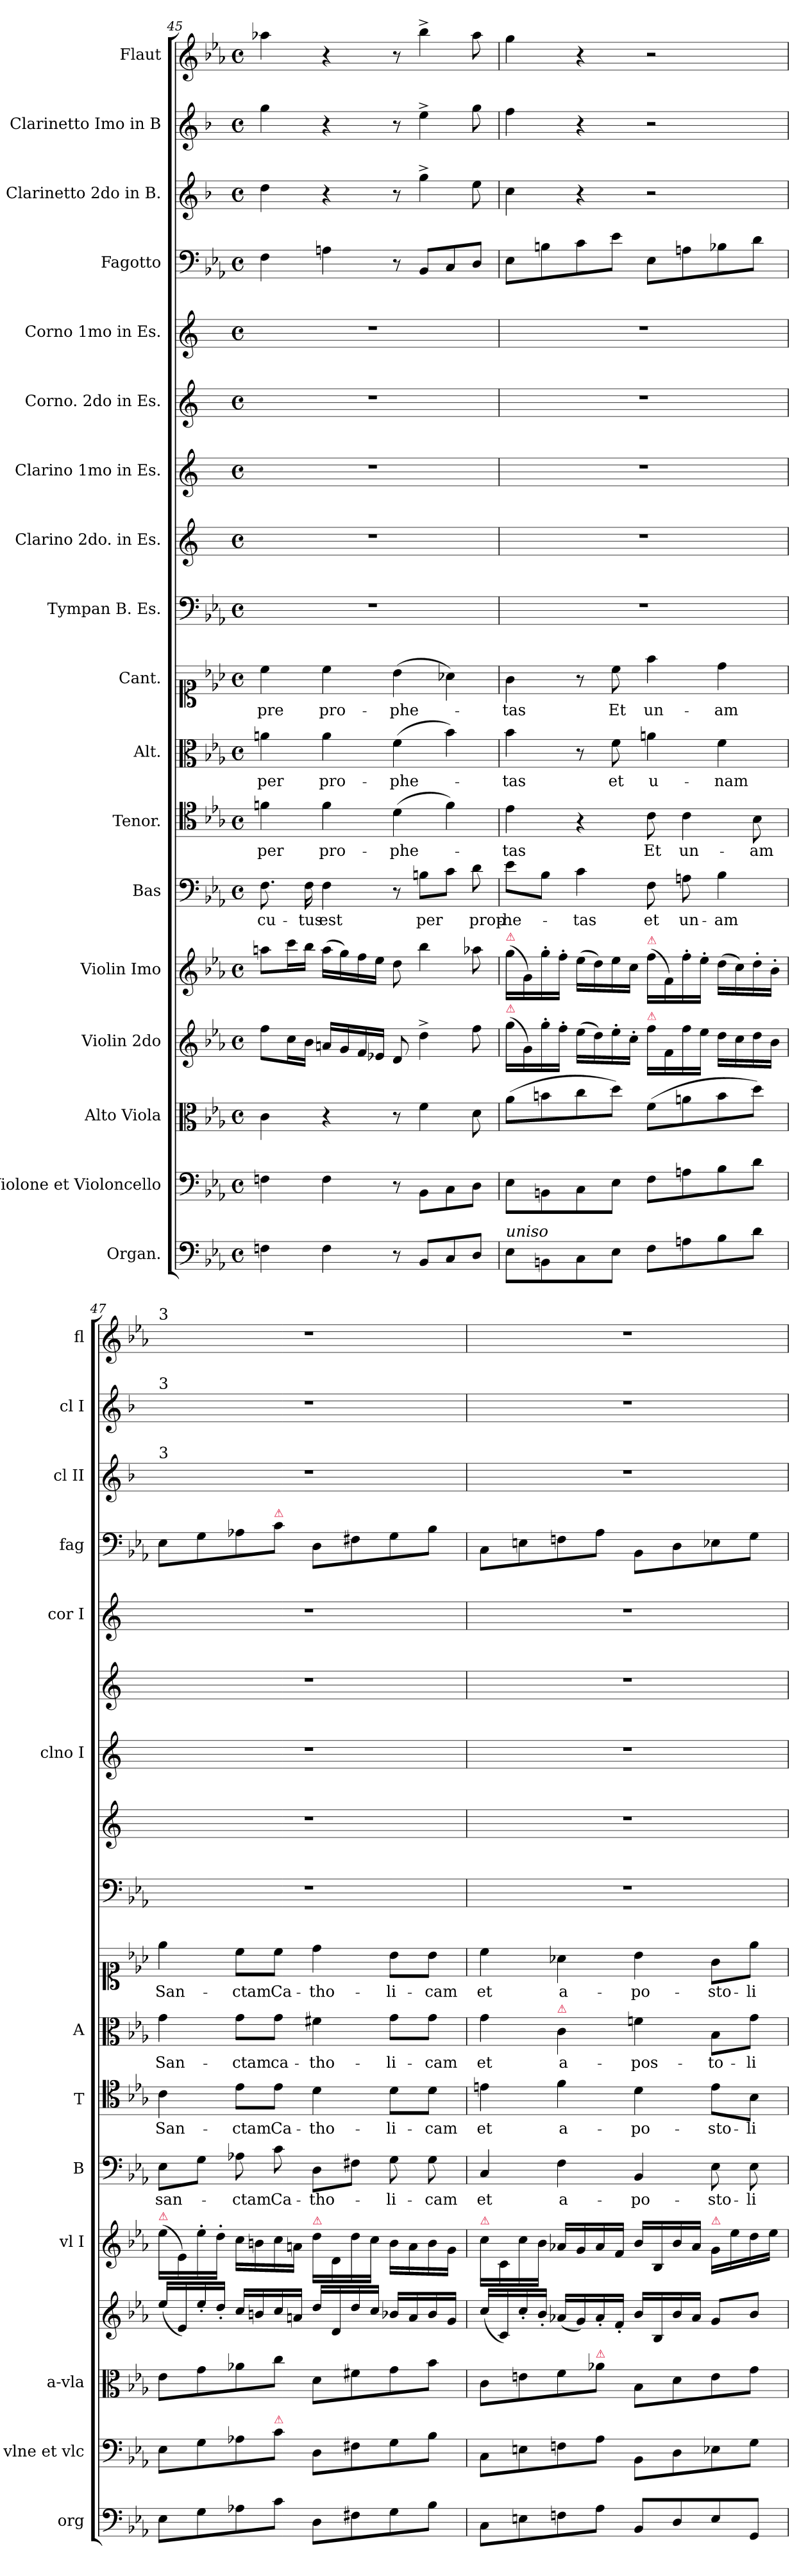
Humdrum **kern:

**kern	**kern	**kern	**kern	**kern	**kern	**text	**kern	**text	**kern	**text	**kern	**text	**kern	**kern	**kern	**kern	**kern	**kern	**kern	**kern	**kern
*part18	*part17	*part16	*part15	*part14	*part13	*part13	*part12	*part12	*part11	*part11	*part10	*part10	*part9	*part8	*part7	*part6	*part5	*part4	*part3	*part2	*part1
*staff18	*staff17	*staff16	*staff15	*staff14	*staff13	*staff13	*staff12	*staff12	*staff11	*staff11	*staff10	*staff10	*staff9	*staff8	*staff7	*staff6	*staff5	*staff4	*staff3	*staff2	*staff1
*I"Organ.	*I"Violone et Violoncello	*I"Alto Viola	*I"Violin 2do	*I"Violin Imo	*I"Bas	*	*I"Tenor.	*	*I"Alt.	*	*I"Cant.	*	*I"Tympan B. Es.	*I"Clarino 2do. in Es.	*I"Clarino 1mo in Es.	*I"Corno. 2do in Es.	*I"Corno 1mo in Es.	*I"Fagotto	*I"Clarinetto 2do in B.	*I"Clarinetto Imo in B	*I"Flaut
*I'org	*I'vlne et vlc	*I'a-vla	*	*I'vl I	*I'B	*	*I'T	*	*I'A	*	*	*	*	*	*I'clno I	*	*I'cor I	*I'fag	*I'cl II	*I'cl I	*I'fl
*clefF4	*clefF4	*clefC3	*clefG2	*clefG2	*clefF4	*	*clefC4	*	*clefC3	*	*clefC1	*	*clefF4	*clefG2	*clefG2	*clefG2	*clefG2	*clefF4	*clefG2	*clefG2	*clefG2
*	*	*	*	*	*	*	*	*	*	*	*	*	*	*ITrd-2c-3	*ITrd-2c-3	*ITrd5c9	*ITrd5c9	*	*ITrd1c2	*ITrd1c2	*
*k[b-e-a-]	*k[b-e-a-]	*k[b-e-a-]	*k[b-e-a-]	*k[b-e-a-]	*k[b-e-a-]	*	*k[b-e-a-]	*	*k[b-e-a-]	*	*k[b-e-a-]	*	*k[b-e-a-]	*k[b-e-a-]	*k[b-e-a-]	*k[b-e-a-]	*k[b-e-a-]	*k[b-e-a-]	*k[b-e-a-]	*k[b-e-a-]	*k[b-e-a-]
*E-:	*E-:	*E-:	*E-:	*E-:	*E-:	*	*E-:	*	*E-:	*	*E-:	*	*E-:	*E-:	*E-:	*E-:	*E-:	*E-:	*E-:	*E-:	*E-:
*M4/4	*M4/4	*M4/4	*M4/4	*M4/4	*M4/4	*	*M4/4	*	*M4/4	*	*M4/4	*	*M4/4	*M4/4	*M4/4	*M4/4	*M4/4	*M4/4	*M4/4	*M4/4	*M4/4
*met(c)	*met(c)	*met(c)	*met(c)	*met(c)	*met(c)	*	*met(c)	*	*met(c)	*	*met(c)	*	*met(c)	*met(c)	*met(c)	*met(c)	*met(c)	*met(c)	*met(c)	*met(c)	*met(c)
=45	=45	=45	=45	=45	=45	=45	=45	=45	=45	=45	=45	=45	=45	=45	=45	=45	=45	=45	=45	=45	=45
4Fn\	4Fn\	4c\	8ff\L	8aan\L	8.F\	-cu-	4fn\	per	4an\	per	4cc\	pre	1r	1r	1r	1r	1r	4F\	4cc\	4ff\	4aa-X\
.	.	.	16cc\L	16ccc\L	.	.	.	.	.	.	.	.	.	.	.	.	.	.	.	.	.
.	.	.	16b-\JJ	16bb-\JJ	16F\	-tus	.	.	.	.	.	.	.	.	.	.	.	.	.	.	.
4F\	4F\	4r	16an/LL	(16aa\LL	4F\	est	4f\	pro-	4a\	pro-	4cc\	pro-	.	.	.	.	.	4An\	4r	4r	4r
.	.	.	16g/	16gg\)	.	.	.	.	.	.	.	.	.	.	.	.	.	.	.	.	.
.	.	.	16f/	16ff\	.	.	.	.	.	.	.	.	.	.	.	.	.	.	.	.	.
.	.	.	16e-X/JJ	16ee-\JJ	.	.	.	.	.	.	.	.	.	.	.	.	.	.	.	.	.
8r	8r	8r	8d/	8dd\	8r	.	(4d\	-phe-	(4f\	-phe-	(4b-\	-phe-	.	.	.	.	.	8r	8r	8r	8r
8BB-/L	8BB-\L	4f\	4dd^\	4bb-\	8Bn\L	per	.	.	.	.	.	.	.	.	.	.	.	8BB-/L	4ff^\	4dd^\	4bb-^\
8C/	8C\	.	.	.	8c\J	.	4f\)	.	4b-\)	.	4a-X\)	.	.	.	.	.	.	8C/	.	.	.
8D/J	8D\J	8d\	8ff\	8aa-X\	8d\	prop-	.	.	.	.	.	.	.	.	.	.	.	8D/J	8dd\	8ff\	8aa-\
=46	=46	=46	=46	=46	=46	=46	=46	=46	=46	=46	=46	=46	=46	=46	=46	=46	=46	=46	=46	=46	=46
!	!	!	!	!LO:TX:a:color=crimson:t=⚠	!	!	!	!	!	!	!	!	!	!	!	!	!	!	!	!	!
!	!	!	!LO:TX:a:color=crimson:t=⚠	!	!	!	!	!	!	!	!	!	!	!	!	!	!	!	!	!	!
!LO:TX:a:i:t=uniso	!	!	!	!	!	!	!	!	!	!	!	!	!	!	!	!	!	!	!	!	!
8E-\L	8E-\L	(8a-\L	(16gg\LL	(16gg\LL	8e-\L	-he-	4e-\	-tas	4b-\	-tas	4g\	-tas	1r	1r	1r	1r	1r	8E-\L	4b-\	4ee-\	4gg\
.	.	.	16g/)	16g/)	.	.	.	.	.	.	.	.	.	.	.	.	.	.	.	.	.
8BBn\	8BBn\	8bn\	16gg'\	16gg'\	8B-\J	.	.	.	.	.	.	.	.	.	.	.	.	8Bn\	.	.	.
.	.	.	16ff'\JJ	16ff'\JJ	.	.	.	.	.	.	.	.	.	.	.	.	.	.	.	.	.
8C\	8C\	8cc\	(16ee-\LL	(16ee-\LL	4c\	-tas	4r	.	8r	.	8r	.	.	.	.	.	.	8c\	4r	4r	4r
.	.	.	16dd\)	16dd\)	.	.	.	.	.	.	.	.	.	.	.	.	.	.	.	.	.
8E-\J	8E-\J	8dd\J)	16ee-'\	16ee-\	.	.	.	.	8f\	et	8cc\	Et	.	.	.	.	.	8e-\J	.	.	.
.	.	.	16cc'\JJ	16cc\JJ	.	.	.	.	.	.	.	.	.	.	.	.	.	.	.	.	.
!	!	!	!	!LO:TX:a:color=crimson:t=⚠	!	!	!	!	!	!	!	!	!	!	!	!	!	!	!	!	!
!	!	!	!LO:TX:a:color=crimson:t=⚠	!	!	!	!	!	!	!	!	!	!	!	!	!	!	!	!	!	!
8F\L	8F\L	(8f\L	16ff\LL	(16ff\LL	8F\	et	8c\	Et	4an\	u-	4ff\	un-	.	.	.	.	.	8E-\L	2r	2r	2r
.	.	.	16f/	16f/)	.	.	.	.	.	.	.	.	.	.	.	.	.	.	.	.	.
8An\	8An\	8an\	16ff\	16ff'\	8An\	un-	4c\	un-	.	.	.	.	.	.	.	.	.	8An\	.	.	.
.	.	.	16ee-\JJ	16ee-'\JJ	.	.	.	.	.	.	.	.	.	.	.	.	.	.	.	.	.
8B-\	8B-\	8b\	16dd\LL	(16dd\LL	4B-\	-am	.	.	4f\	-nam	4dd\	-am	.	.	.	.	.	8B-X\	.	.	.
.	.	.	16cc\	16cc\)	.	.	.	.	.	.	.	.	.	.	.	.	.	.	.	.	.
8d\J	8d\J	8dd\J)	16dd\	16dd'\	.	.	8B-\	-am	.	.	.	.	.	.	.	.	.	8d\J	.	.	.
.	.	.	16b-\JJ	16b-'\JJ	.	.	.	.	.	.	.	.	.	.	.	.	.	.	.	.	.
=47	=47	=47	=47	=47	=47	=47	=47	=47	=47	=47	=47	=47	=47	=47	=47	=47	=47	=47	=47	=47	=47
!	!	!	!	!	!	!	!	!	!	!	!	!	!	!	!	!	!	!	!	!	!LO:TX:a:t=3
!	!	!	!	!	!	!	!	!	!	!	!	!	!	!	!	!	!	!	!	!LO:TX:a:t=3	!
!	!	!	!	!	!	!	!	!	!	!	!	!	!	!	!	!	!	!	!LO:TX:a:t=3	!	!
!	!	!	!	!LO:TX:a:color=crimson:t=⚠	!	!	!	!	!	!	!	!	!	!	!	!	!	!	!	!	!
8E-\L	8E-\L	8e-\L	(16ee-/LL	(16ee-\LL	8E-\L	san-	4c\	San-	4g\	San-	4ee-\	San-	1r	1r	1r	1r	1r	8E-\L	1r	1r	1r
.	.	.	16e-/)	16e-/)	.	.	.	.	.	.	.	.	.	.	.	.	.	.	.	.	.
8G\	8G\	8g\	16ee-'/	16ee-'\	8G\J	.	.	.	.	.	.	.	.	.	.	.	.	8G\	.	.	.
.	.	.	16dd'/JJ	16dd'\JJ	.	.	.	.	.	.	.	.	.	.	.	.	.	.	.	.	.
8A-X\	8A-X\	8a-X\	16cc/LL	16cc\LL	8A-X\	-ctam	8e-\L	-ctam	8g\L	-ctam	8cc\L	-ctam	.	.	.	.	.	8A-X\	.	.	.
.	.	.	16bn/	16bn\	.	.	.	.	.	.	.	.	.	.	.	.	.	.	.	.	.
!	!	!	!	!	!	!	!	!	!	!	!	!	!	!	!	!	!	!LO:TX:a:color=crimson:t=⚠	!	!	!
!	!LO:TX:a:color=crimson:t=⚠	!	!	!	!	!	!	!	!	!	!	!	!	!	!	!	!	!	!	!	!
8c\J	8c\J	8cc\J	16cc/	16cc\	8c\	Ca-	8e-\J	Ca-	8g\J	ca-	8cc\J	Ca-	.	.	.	.	.	8c\J	.	.	.
.	.	.	16an/JJ	16an\JJ	.	.	.	.	.	.	.	.	.	.	.	.	.	.	.	.	.
!	!	!	!	!LO:TX:a:color=crimson:t=⚠	!	!	!	!	!	!	!	!	!	!	!	!	!	!	!	!	!
8D\L	8D\L	8d\L	16dd/LL	16dd\LL	8D\L	-tho-	4d\	-tho-	4f#X\	-tho-	4dd\	-tho-	.	.	.	.	.	8D\L	.	.	.
.	.	.	16d/	16d/	.	.	.	.	.	.	.	.	.	.	.	.	.	.	.	.	.
8F#X\	8F#X\	8f#X\	16dd/	16dd\	8F#X\J	.	.	.	.	.	.	.	.	.	.	.	.	8F#X\	.	.	.
.	.	.	16cc/JJ	16cc\JJ	.	.	.	.	.	.	.	.	.	.	.	.	.	.	.	.	.
8G\	8G\	8g\	16b-X/LL	16b\LL	8G\	-li-	8d\L	-li-	8g\L	-li-	8b-\L	-li-	.	.	.	.	.	8G\	.	.	.
.	.	.	16a/	16a\	.	.	.	.	.	.	.	.	.	.	.	.	.	.	.	.	.
8B-\J	8B-\J	8b-\J	16b-/	16b\	8G\	-cam	8d\J	-cam	8g\J	-cam	8b-\J	-cam	.	.	.	.	.	8B-\J	.	.	.
.	.	.	16g/JJ	16g\JJ	.	.	.	.	.	.	.	.	.	.	.	.	.	.	.	.	.
=48	=48	=48	=48	=48	=48	=48	=48	=48	=48	=48	=48	=48	=48	=48	=48	=48	=48	=48	=48	=48	=48
!	!	!	!	!LO:TX:a:color=crimson:t=⚠	!	!	!	!	!	!	!	!	!	!	!	!	!	!	!	!	!
8C\L	8C\L	8c\L	(16cc/LL	16cc\LL	4C/	et	4en\	et	4g\	et	4cc\	et	1r	1r	1r	1r	1r	8C\L	1r	1r	1r
.	.	.	16c/)	16c/	.	.	.	.	.	.	.	.	.	.	.	.	.	.	.	.	.
8En\	8En\	8en\	16cc'/	16cc\	.	.	.	.	.	.	.	.	.	.	.	.	.	8En\	.	.	.
.	.	.	16b-'/JJ	16b-\JJ	.	.	.	.	.	.	.	.	.	.	.	.	.	.	.	.	.
!	!	!	!	!	!	!	!	!	!LO:TX:a:color=crimson:t=⚠	!	!	!	!	!	!	!	!	!	!	!	!
8Fn\	8Fn\	8f\	(16a-X/LL	16a-X/LL	4F\	a-	4f\	a-	4c\	a-	4a-X\	a-	.	.	.	.	.	8Fn\	.	.	.
.	.	.	16g/)	16g/	.	.	.	.	.	.	.	.	.	.	.	.	.	.	.	.	.
!	!	!LO:TX:a:color=crimson:t=⚠	!	!	!	!	!	!	!	!	!	!	!	!	!	!	!	!	!	!	!
8A-\J	8A-\J	8a-X\J	16a-'/	16a-/	.	.	.	.	.	.	.	.	.	.	.	.	.	8A-\J	.	.	.
.	.	.	16f'/JJ	16f/JJ	.	.	.	.	.	.	.	.	.	.	.	.	.	.	.	.	.
8BB-/L	8BB-\L	8B-\L	16b-/LL	16b-/LL	4BB-/	-po-	4d\	-po-	4fn\	-pos-	4b-\	-po-	.	.	.	.	.	8BB-\L	.	.	.
.	.	.	16B-/	16B-/	.	.	.	.	.	.	.	.	.	.	.	.	.	.	.	.	.
8D/	8D\	8d\	16b-/	16b-/	.	.	.	.	.	.	.	.	.	.	.	.	.	8D\	.	.	.
.	.	.	16a-/JJ	16a-/JJ	.	.	.	.	.	.	.	.	.	.	.	.	.	.	.	.	.
!	!	!	!	!LO:TX:a:color=crimson:t=⚠	!	!	!	!	!	!	!	!	!	!	!	!	!	!	!	!	!
8E/	8E-X\	8e\	8g/L	16g/LL	8E-\	-sto-	8e\L	-sto-	8B-\L	-to-	8g\L	-sto-	.	.	.	.	.	8E-X\	.	.	.
.	.	.	.	16ee-\	.	.	.	.	.	.	.	.	.	.	.	.	.	.	.	.	.
8GG/J	8G\J	8g\J	8b-/J	16dd\	8E-\	-li-	8B-\J	-li-	8g\J	-li-	8ee-\J	-li-	.	.	.	.	.	8G\J	.	.	.
.	.	.	.	16ee-\JJ	.	.	.	.	.	.	.	.	.	.	.	.	.	.	.	.	.
=	=	=	=	=	=	=	=	=	=	=	=	=	=	=	=	=	=	=	=	=	=
*-	*-	*-	*-	*-	*-	*-	*-	*-	*-	*-	*-	*-	*-	*-	*-	*-	*-	*-	*-	*-	*-
